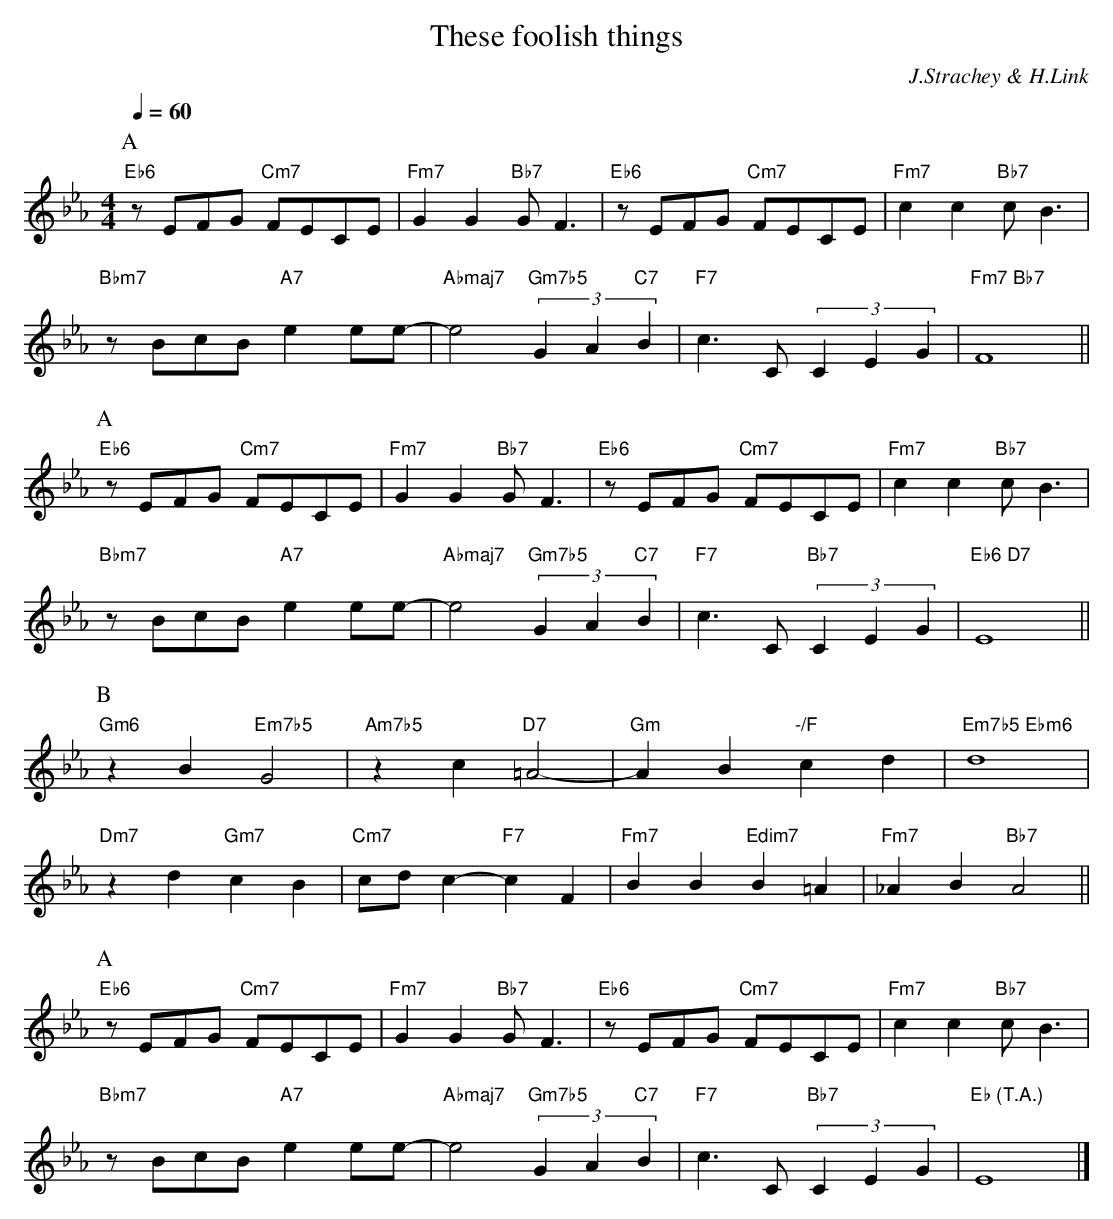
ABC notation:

X:1
T: These foolish things
C:J.Strachey & H.Link
M:4/4
L:1/8
Q:1/4=60
K:Eb
P: A
"Eb6"zEFG "Cm7"FECE | "Fm7"G2G2 "Bb7"GF3 | "Eb6"zEFG "Cm7"FECE | "Fm7"c2c2 "Bb7"cB3 |
"Bbm7"zBcB "A7"e2ee- | "Abmaj7"e4 "Gm7b5"(3G2A2"C7"B2 | "F7"c3C (3C2E2G2 | "Fm7 Bb7"F8 ||
P: A
"Eb6"zEFG "Cm7"FECE | "Fm7"G2G2 "Bb7"GF3 | "Eb6"zEFG "Cm7"FECE | "Fm7"c2c2 "Bb7"cB3 |
"Bbm7"zBcB "A7"e2ee- | "Abmaj7"e4 "Gm7b5"(3G2A2"C7"B2 | "F7"c3C "Bb7"(3C2E2G2 | "Eb6 D7"E8 ||
P: B
"Gm6"z2B2"Em7b5"G4 | "Am7b5"z2c2"D7"=A4- | "Gm"A2B2"-/F"c2d2 | "Em7b5 Ebm6"d8 |
"Dm7"z2d2"Gm7"c2B2 | "Cm7"cdc2- "F7"c2F2 | "Fm7"B2B2"Edim7"B2=A2 | "Fm7"_A2B2"Bb7"A4 ||
P: A
"Eb6"zEFG "Cm7"FECE | "Fm7"G2G2 "Bb7"GF3 | "Eb6"zEFG "Cm7"FECE | "Fm7"c2c2 "Bb7"cB3 |
"Bbm7"zBcB "A7"e2ee- | "Abmaj7"e4 "Gm7b5"(3G2A2"C7"B2 | "F7"c3C "Bb7"(3C2E2G2 | "Eb (T.A.)"E8 |]
